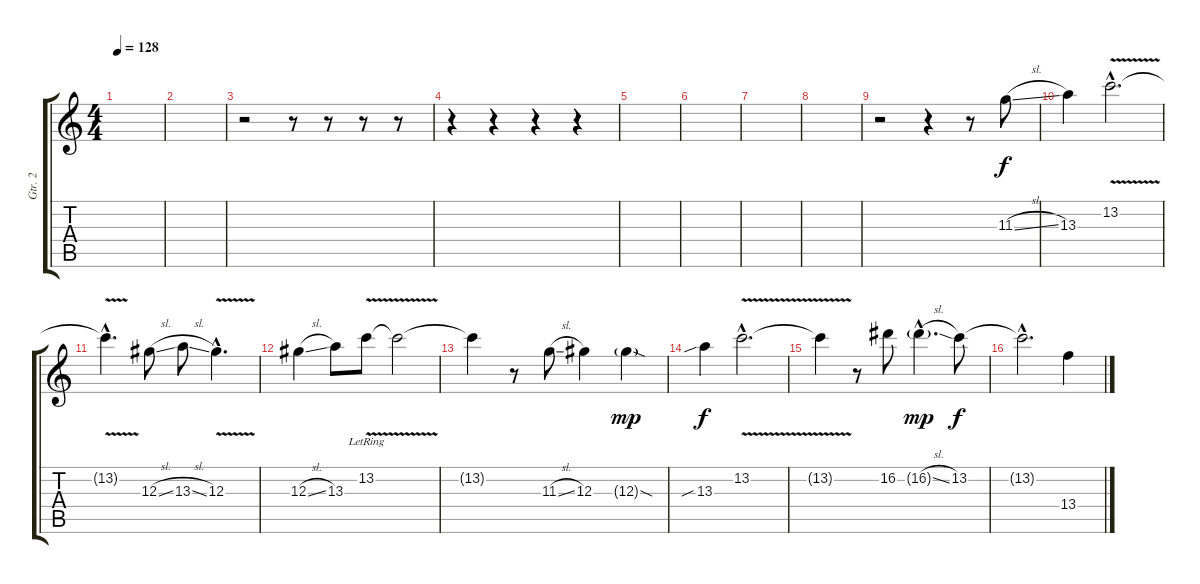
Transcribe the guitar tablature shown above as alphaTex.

\track ("Gtr. 2" "Gtr. 2") {instrument electricguitarjazz}
\staff {score tabs}
\tuning (E4 B3 Ab3 E3 B2 E2) {hide}
\ts (4 4)
\tempo 128
\clef g2
\ks c
|
|
r.2 r.8 r.8 r.8 r.8 |
r.4 r.4 r.4 r.4 |
|
|
|
|
r.2 r.4 r.8 11.3{sl}.8 |
13.3.4 13.2{v hac}.2{d} |
13.2{hac t}.4{d} 12.3{sl}.8 13.3{sl}.8 12.3{v hac}.4{d} |
12.3{sl}.4 13.3.8 13.2{v lr}.8 13.2{t}.2 |
13.2{t}.4 r.8 11.3{sl}.8 12.3.4 12.3{sod g}.4{dy mp} |
13.3{sib}.4{dy f} 13.2{v hac}.2{d} |
13.2{t}.4 r.8 16.2.8 16.2{sl g hac}.4{d dy mp} 13.2.8{dy f} |
13.2{hac t}.2{d} 13.4{sl}.4
